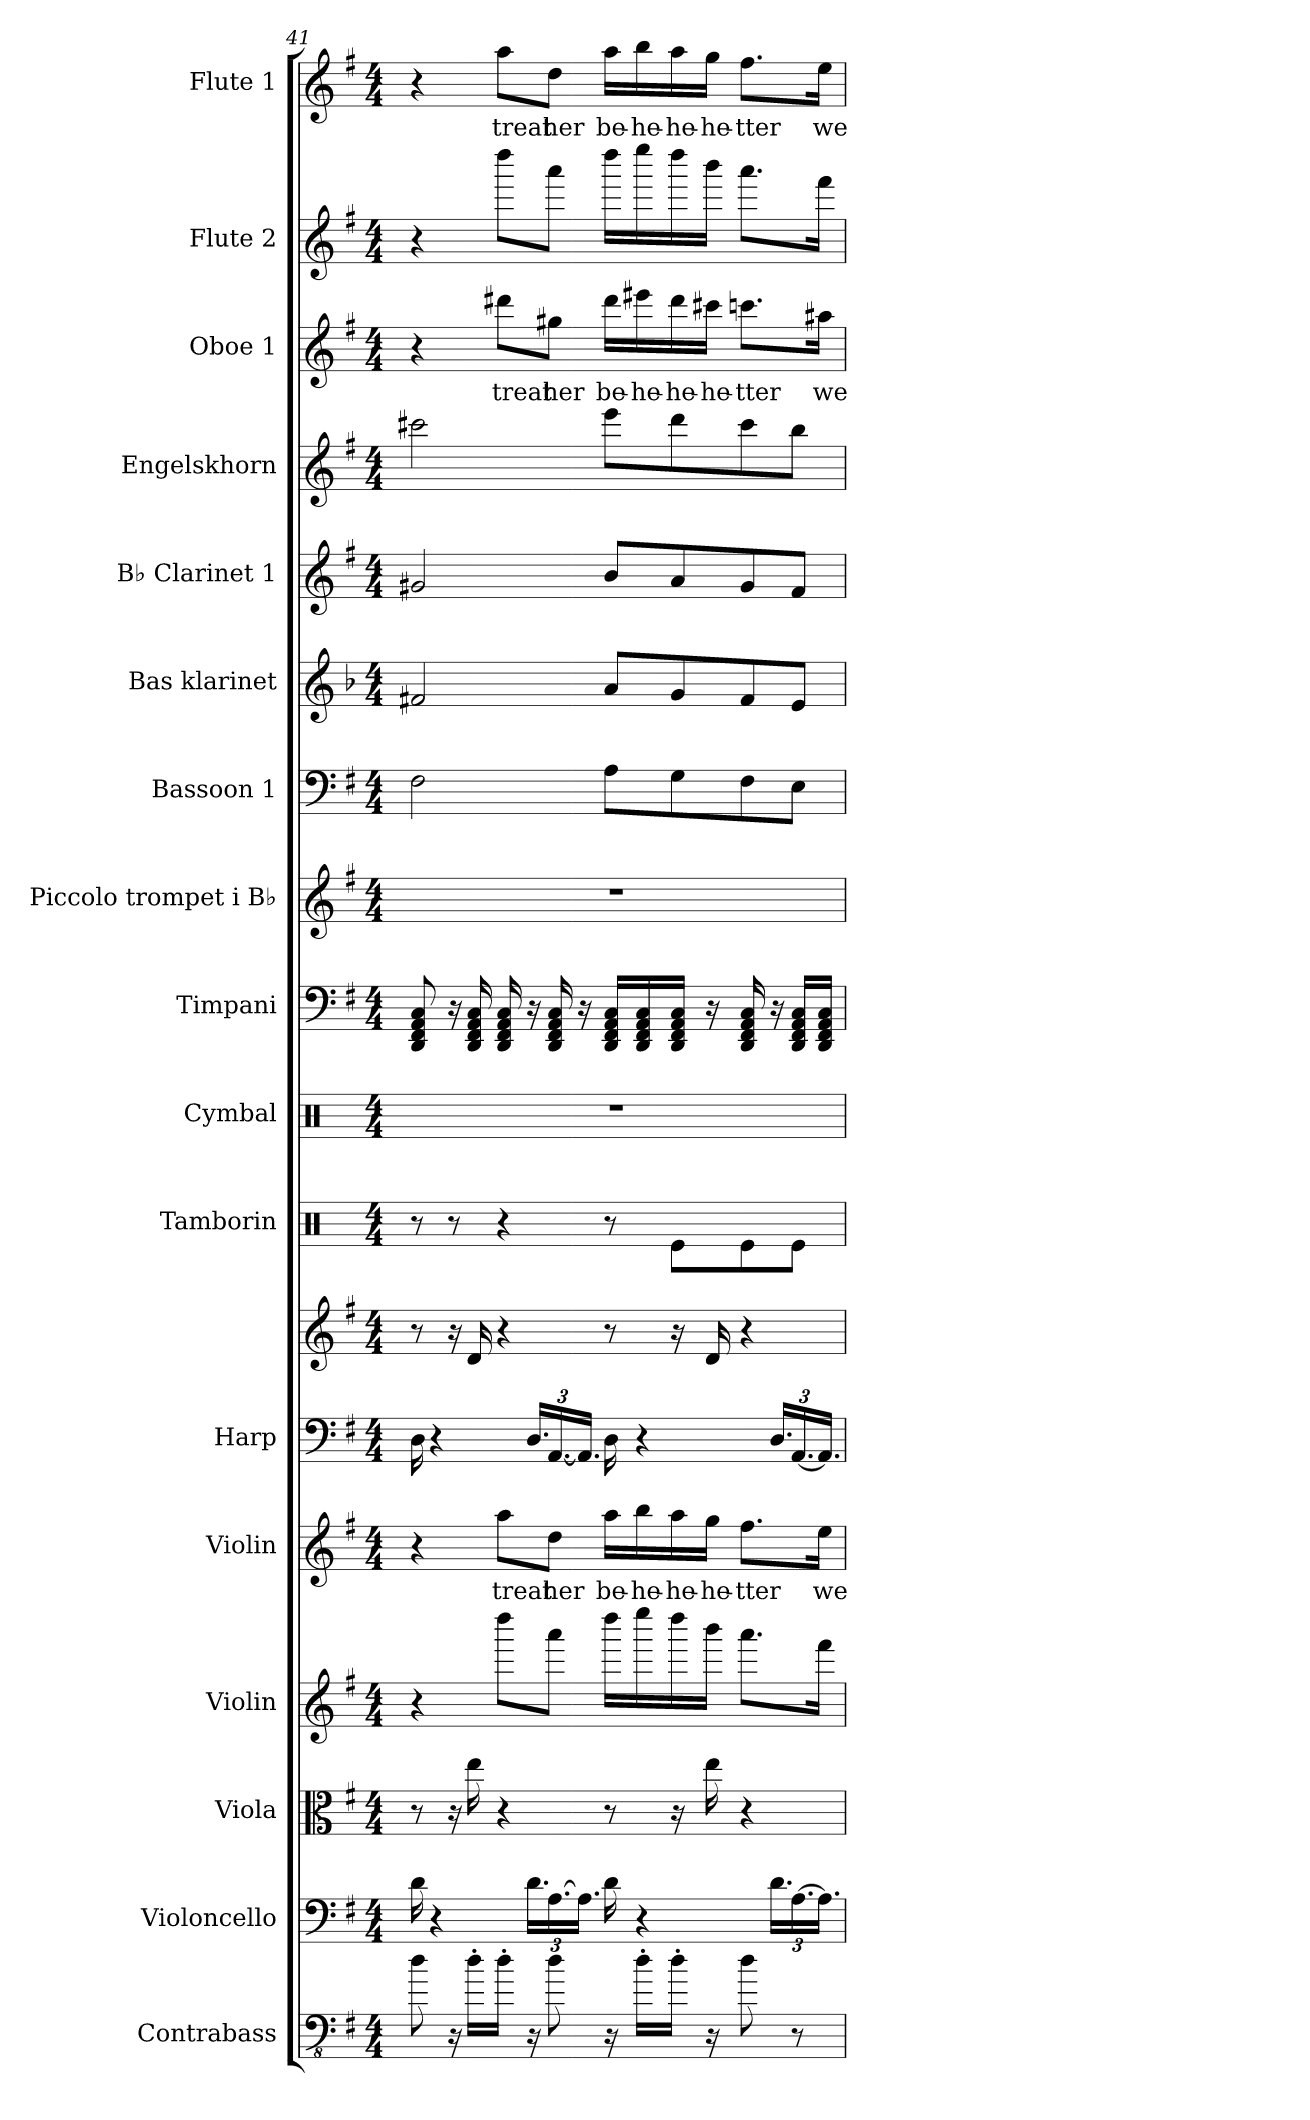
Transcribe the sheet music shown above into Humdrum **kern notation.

**kern	**kern	**kern	**kern	**kern	**text	**kern	**kern	**kern	**kern	**kern	**kern	**kern	**kern	**kern	**kern	**kern	**text	**kern	**kern	**text
*part17	*part16	*part15	*part14	*part13	*part13	*part12	*part12	*part11	*part10	*part9	*part8	*part7	*part6	*part5	*part4	*part3	*part3	*part2	*part1	*part1
*staff18	*staff17	*staff16	*staff15	*staff14	*staff14	*staff13	*staff12	*staff11	*staff10	*staff9	*staff8	*staff7	*staff6	*staff5	*staff4	*staff3	*staff3	*staff2	*staff1	*staff1
*I"Contrabass	*I"Violoncello	*I"Viola	*I"Violin	*I"Violin	*	*I"Harp	*	*I"Tamborin	*I"Cymbal	*I"Timpani	*I"Piccolo trompet i B♭	*I"Bassoon 1	*I"Bas klarinet	*I"B♭ Clarinet 1	*I"Engelskhorn	*I"Oboe 1	*	*I"Flute 2	*I"Flute 1	*
*I'Cb.	*I'Vc.	*I'Vla.	*I'Vln.	*I'Vln.	*	*I'Hrp.	*	*I'Tamb.	*I'Cym.	*I'Timp.	*I'P. tpt. i B♭	*I'Bsn. 1	*	*I'B♭ Cl. 1	*I'E.horn	*I'Ob. 1	*	*I'Fl. 2	*I'Fl. 1	*
*clefFv4	*clefF4	*clefC3	*clefG2	*clefG2	*	*clefF4	*clefG2	*clefX	*clefX	*clefF4	*clefG2	*clefF4	*clefG2	*clefG2	*clefG2	*clefG2	*	*clefG2	*clefG2	*
*ITrd7c12	*	*	*	*	*	*	*	*	*	*	*ITrd-6c-10	*	*ITrd8c14	*ITrd1c2	*ITrd4c7	*	*	*	*	*
*k[f#]	*k[f#]	*k[f#]	*k[f#]	*k[f#]	*	*k[f#]	*k[f#]	*k[]	*k[]	*k[f#]	*k[b-]	*k[f#]	*k[b-]	*k[b-]	*k[]	*k[f#]	*	*k[f#]	*k[f#]	*
*M4/4	*M4/4	*M4/4	*M4/4	*M4/4	*	*M4/4	*M4/4	*M4/4	*M4/4	*M4/4	*M4/4	*M4/4	*M4/4	*M4/4	*M4/4	*M4/4	*	*M4/4	*M4/4	*
=41	=41	=41	=41	=41	=41	=41	=41	=41	=41	=41	=41	=41	=41	=41	=41	=41	=41	=41	=41	=41
8D\	16d\	8r	4r	4r	.	16D\	8r	8r	1r	8DD/ 8FF#/ 8AA/ 8C/	1r	2F#\	2F#X/	2f#X/	2ff#X\	4r	.	4r	4r	.
.	4r	.	.	.	.	4r	.	.	.	.	.	.	.	.	.	.	.	.	.	.
16r	.	16r	.	.	.	.	16r	8r	.	16r	.	.	.	.	.	.	.	.	.	.
16D'\LL	.	16ee\	.	.	.	.	16d/	.	.	16DD/ 16FF#/ 16AA/ 16C/	.	.	.	.	.	.	.	.	.	.
16D'\JJ	.	4r	8dddd\L	8aa\L	treat	.	4r	4r	.	16DD/ 16FF#/ 16AA/ 16C/	.	.	.	.	.	8ddd#X\L	treat	8dddd\L	8aa\L	treat
*	*Xbrackettup	*	*	*	*	*Xbrackettup	*	*	*	*	*	*	*	*	*	*	*	*	*	*
16r	24.d\LL	.	.	.	.	24.D/LL	.	.	.	16r	.	.	.	.	.	.	.	.	.	.
8D\	[24.A\	.	8aaa\J	8dd\J	her	[24.AA/	.	.	.	16DD/ 16FF#/ 16AA/ 16C/	.	.	.	.	.	8gg#X\J	her	8aaa\J	8dd\J	her
.	24.A\JJ]	.	.	.	.	24.AA/JJ]	.	.	.	16r	.	.	.	.	.	.	.	.	.	.
16r	16d\	8r	16dddd\LL	16aa\LL	be-	16D\	8r	8r	.	16DD/ 16FF#/ 16AA/ 16C/LL	.	8A\L	8A/L	8a/L	8aa\L	16ddd#\LL	be-	16dddd\LL	16aa\LL	be-
16D'\LL	4r	.	16eeee\	16bb\	-he-	4r	.	.	.	16DD/ 16FF#/ 16AA/ 16C/	.	.	.	.	.	16eee#X\	-he-	16eeee\	16bb\	-he-
16D'\JJ	.	16r	16dddd\	16aa\	-he-	.	16r	8Re\L	.	16DD/ 16FF#/ 16AA/ 16C/JJ	.	8G\	8G/	8g/	8gg\	16ddd#\	-he-	16dddd\	16aa\	-he-
16r	.	16ee\	16bbb\JJ	16gg\JJ	-he-	.	16d/	.	.	16r	.	.	.	.	.	16ccc#X\JJ	-he-	16bbb\JJ	16gg\JJ	-he-
8D\	.	4r	8.aaa\L	8.ff#\L	-tter	.	4r	8Re\	.	16DD/ 16FF#/ 16AA/ 16C/	.	8F#\	8F#/	8f#/	8ff#\	8.cccn\L	-tter	8.aaa\L	8.ff#\L	-tter
.	24.d\LL	.	.	.	.	24.D/LL	.	.	.	16r	.	.	.	.	.	.	.	.	.	.
8r	[24.A\	.	.	.	.	[24.AA/	.	8Re\J	.	16DD/ 16FF#/ 16AA/ 16C/LL	.	8E\J	8E/J	8e/J	8ee\J	.	.	.	.	.
.	24.A\JJ]	.	16fff#\Jk	16ee\Jk	we	24.AA/JJ]	.	.	.	16DD/ 16FF#/ 16AA/ 16C/JJ	.	.	.	.	.	16aa#X\Jk	we	16fff#\Jk	16ee\Jk	we
=	=	=	=	=	=	=	=	=	=	=	=	=	=	=	=	=	=	=	=	=
*-	*-	*-	*-	*-	*-	*-	*-	*-	*-	*-	*-	*-	*-	*-	*-	*-	*-	*-	*-	*-
